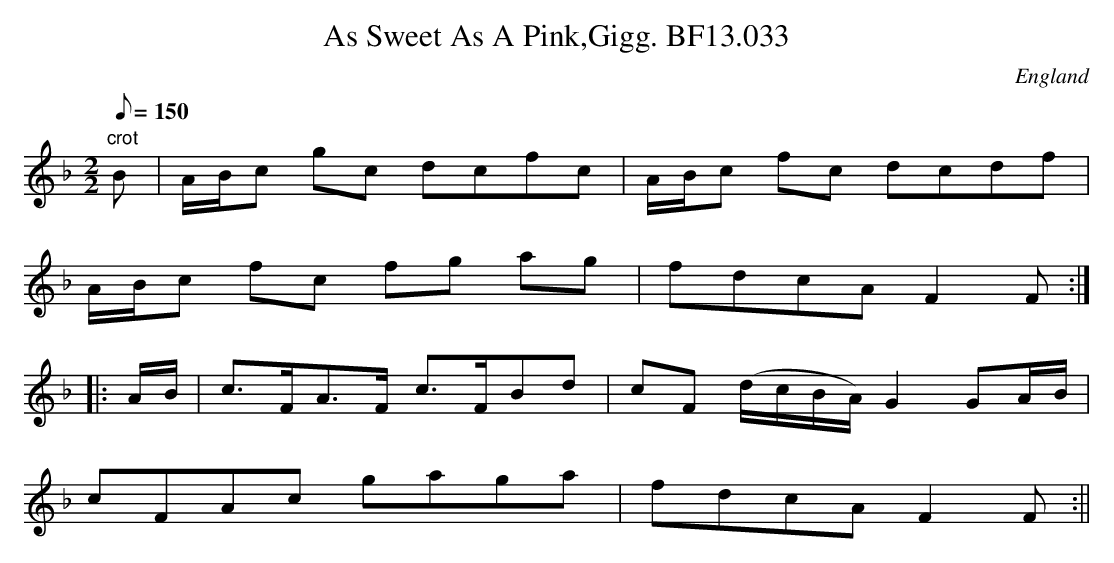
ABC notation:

X:1
T:As Sweet As A Pink,Gigg. BF13.033
M:2/2
L:1/8
Q:150
O:England
K:F major
"crot"B|A/B/c gc dcfc|A/B/c fc dcdf|!A/B/c fc fg ag|fdcAF2F:|!
|:A/B/|c>FA>F c>FBd|cF (d/c/B/A/) G2 GA/B/|!cFAc gaga|fdcAF2F
:||
